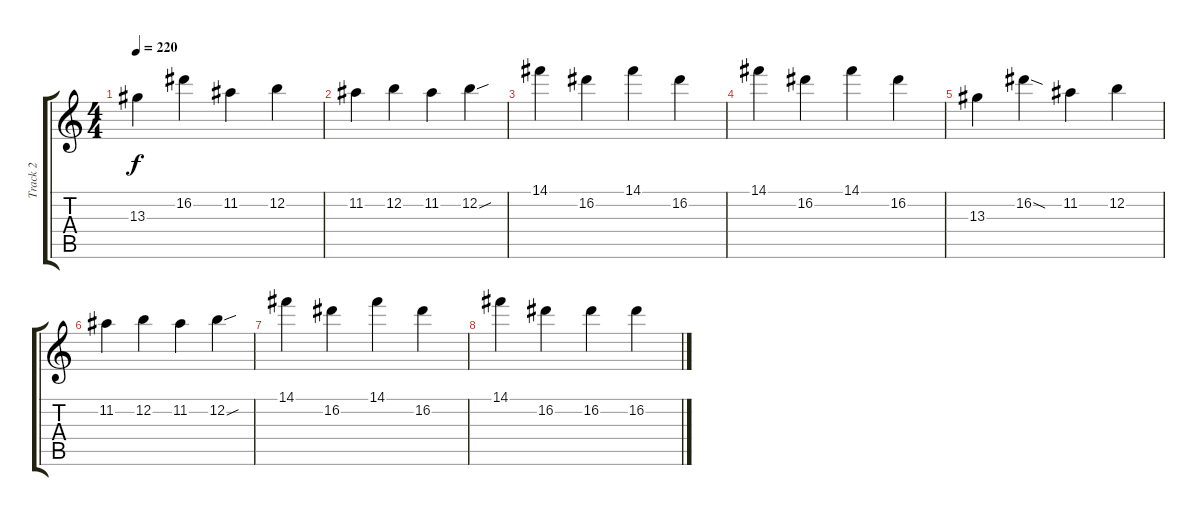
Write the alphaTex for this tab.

\track ("Track 2" "Track 2") {instrument distortionguitar}
\staff {score tabs}
\tuning (E4 B3 G3 D3 A2 E2) {hide}
\ts (4 4)
\tempo 220
\clef g2
\ks c
13.3.4{dy f} 16.2.4 11.2.4 12.2.4 |
11.2.4 12.2.4 11.2.4 12.2{sou}.4 |
14.1.4 16.2.4 14.1.4 16.2.4 |
14.1.4 16.2.4 14.1.4 16.2.4 |
13.3.4 16.2{sod}.4 11.2.4 12.2.4 |
11.2.4 12.2.4 11.2.4 12.2{sou}.4 |
14.1.4 16.2.4 14.1.4 16.2.4 |
14.1.4 16.2.4 16.2.4 16.2.4
